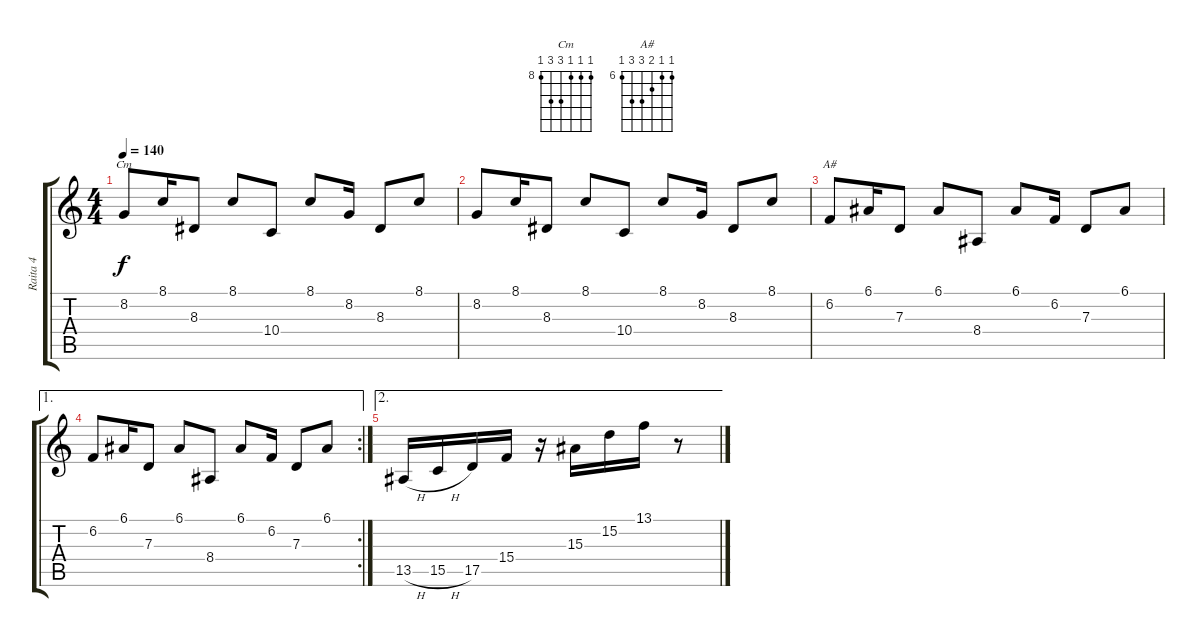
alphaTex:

\track ("Raita 4" "Raita 4") {instrument sitar}
\staff {score tabs}
\tuning (E4 B3 G3 D3 A2 E2) {hide}
\chord ("Cm" 8 8 8 10 10 8) {firstfret 8}
\chord ("A#" 6 6 7 8 8 6) {firstfret 6}
\ts (4 4)
\tempo 140
\clef g2
\ks c
8.2.8{ch "Cm" dy f instrument sitar} 8.1.16 8.3.8 8.1.8 10.4.8 8.1.8 8.2.16 8.3.8 8.1.8 |
8.2.8 8.1.16 8.3.8 8.1.8 10.4.8 8.1.8 8.2.16 8.3.8 8.1.8 |
6.2.8{ch "A#"} 6.1.16 7.3.8 6.1.8 8.4.8 6.1.8 6.2.16 7.3.8 6.1.8 |
\ae 1
\rc 2
6.2.8 6.1.16 7.3.8 6.1.8 8.4.8 6.1.8 6.2.16 7.3.8 6.1.8 |
\ae 2
13.5{h}.16 15.5{h}.16 17.5.16 15.4.16 r.16 15.3.16 15.2.16 13.1.16 r.8
